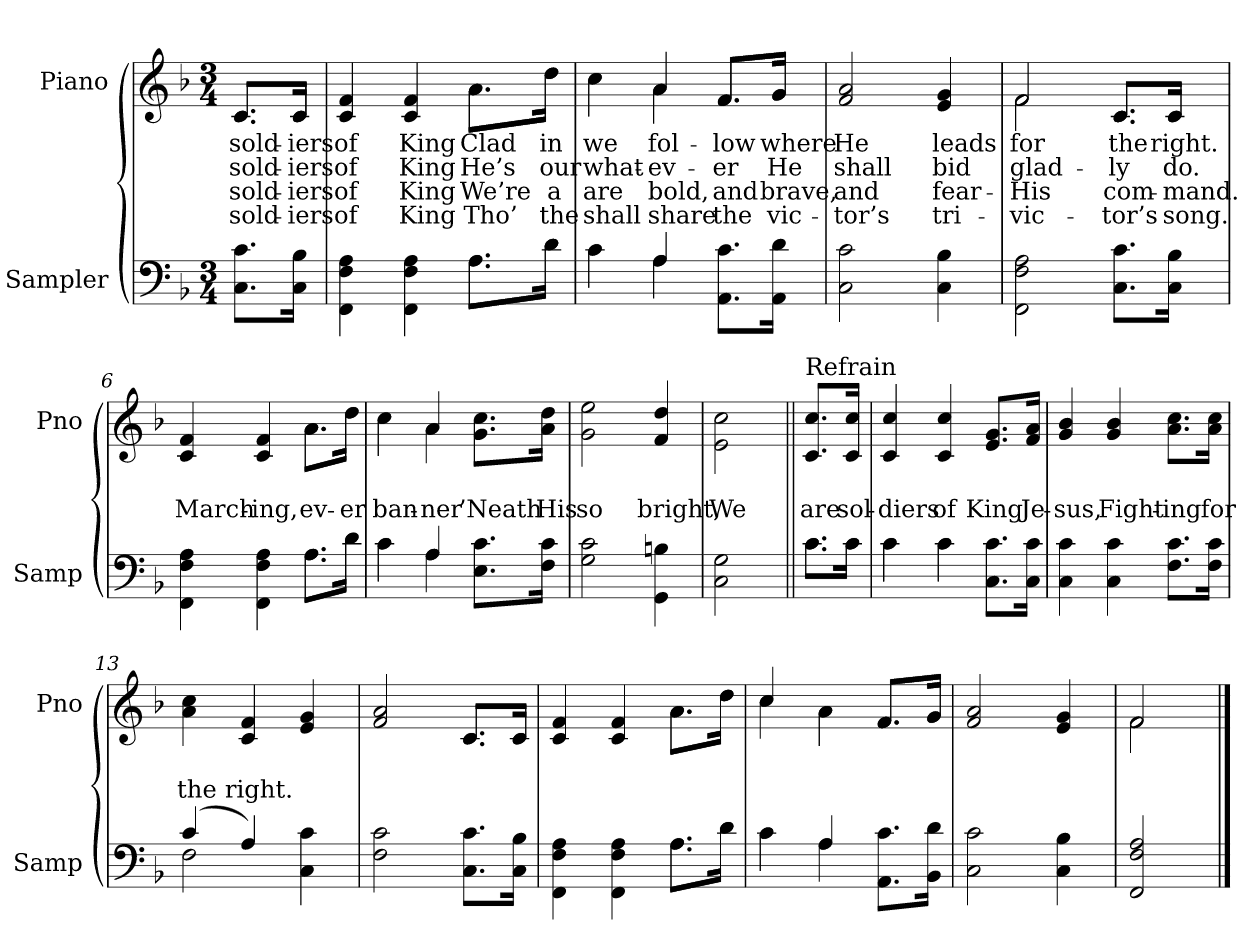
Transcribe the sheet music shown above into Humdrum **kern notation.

**kern	**kern	**text	**text	**text	**text
*part2	*part1	*part1	*part1	*part1	*part1
*staff2	*staff1	*staff1	*staff1	*staff1	*staff1
*I"Sampler	*I"Piano	*	*	*	*
*I'Samp	*I'Pno	*	*	*	*
*clefF4	*clefG2	*	*	*	*
*k[b-]	*k[b-]	*	*	*	*
*F:	*F:	*	*	*	*
*M3/4	*M3/4	*	*	*	*
=1	=1	=1	=1	=1	=1
*	*^	*	*	*	*
8.C\ 8.c\L	8.c/L	8.c/L	sold-	sold-	sold-	sold-
16C\ 16B-\Jk	16c/Jk	16c/Jk	-iers	-iers	-iers	-iers
=2	=2	=2	=2	=2	=2	=2
*^	*	*	*	*	*	*
4FF\ 4F\ 4A\	2ryy	4c 4f	2ryy	of	of	of	of
4FF\ 4F\ 4A\	.	4c 4f	.	King	King	King	King
8.A\L	8.A\L	8.a\L	8.a\L	Clad	He’s	We’re	Tho’
16d\Jk	16d\Jk	16dd\Jk	16dd\Jk	in	our	a	the
=3	=3	=3	=3	=3	=3	=3	=3
4c\	4c	4cc\	4cc	we	what-	are	shall
4A/	4A	4a/	4a	fol-	-ev-	bold,	share
8.AA\ 8.c\L	4ryy	8.f/L	8.f/L	-low	-er	and	the
16AA\ 16d\Jk	.	16g/Jk	16g/Jk	where	He	brave,	vic-
*v	*v	*	*	*	*	*	*
*	*v	*v	*	*	*	*
=4	=4	=4	=4	=4	=4
2C 2c	2f 2a	He	shall	and	-tor’s
4C 4B-	4e 4g	leads	bid	fear-	tri-
=5	=5	=5	=5	=5	=5
*	*^	*	*	*	*
2FF\ 2F\ 2A\	2f/	2f	for	glad-	His	vic-
8.C\ 8.c\L	8.c/L	8.c/L	the	-ly	com-	-tor’s
16C\ 16B-\Jk	16c/Jk	16c/Jk	right.	do.	-mand.	song.
=6	=6	=6	=6	=6	=6	=6
*^	*	*	*	*	*	*
4FF\ 4F\ 4A\	2ryy	4c 4f	2ryy	.	March-	.	.
4FF\ 4F\ 4A\	.	4c 4f	.	.	-ing,	.	.
8.A\L	8.A\L	8.a\L	8.a\L	.	ev-	.	.
16d\Jk	16d\Jk	16dd\Jk	16dd\Jk	.	-er	.	.
=7	=7	=7	=7	=7	=7	=7	=7
4c\	4c	4cc\	4cc	.	ban-	.	.
4A/	4A	4a/	4a	.	-ner	.	.
8.E\ 8.c\L	4ryy	8.g\ 8.cc\L	4ryy	.	’Neath	.	.
16F\ 16c\Jk	.	16a\ 16dd\Jk	.	.	His	.	.
*v	*v	*	*	*	*	*	*
*	*v	*v	*	*	*	*
=8	=8	=8	=8	=8	=8
2G 2c	2g 2ee	.	so	.	.
4GG 4Bn	4f 4dd	.	bright,	.	.
=9	=9	=9	=9	=9	=9
2C 2G	2e\ 2cc\	.	We	.	.
=10||	=10||	=10||	=10||	=10||	=10||
*^	*	*	*	*	*
!	!	!LO:TX:t=Refrain	!	!	!	!
8.c\L	8.c\L	8.c/ 8.cc/L	.	are	.	.
16c\Jk	16c\Jk	16c/ 16cc/Jk	.	sol-	.	.
=11	=11	=11	=11	=11	=11	=11
4c\	4c	4c 4cc	.	-diers	.	.
4c\	4c	4c 4cc	.	of	.	.
8.C\ 8.c\L	4ryy	8.e/ 8.g/L	.	King	.	.
16C\ 16c\Jk	.	16f/ 16a/Jk	.	Je-	.	.
*v	*v	*	*	*	*	*
=12	=12	=12	=12	=12	=12
4C 4c	4g 4b-	.	-sus,	.	.
4C 4c	4g 4b-	.	Fight-	.	.
8.F\ 8.c\L	8.a\ 8.cc\L	.	-ing	.	.
16F\ 16c\Jk	16a\ 16cc\Jk	.	for	.	.
=13	=13	=13	=13	=13	=13
*^	*	*	*	*	*
(4c/	2F	4a 4cc	.	the	.	.
4A/)	.	4c 4f	.	right.	.	.
4C 4c	4ryy	4e 4g	.	.	.	.
*v	*v	*	*	*	*	*
=14	=14	=14	=14	=14	=14
*	*^	*	*	*	*
2F 2c	2f 2a	2ryy	.	.	.	.
8.C\ 8.c\L	8.c/L	8.c/L	.	.	.	.
16C\ 16B-\Jk	16c/Jk	16c/Jk	.	.	.	.
=15	=15	=15	=15	=15	=15	=15
*^	*	*	*	*	*	*
4FF\ 4F\ 4A\	2ryy	4c 4f	2ryy	.	.	.	.
4FF\ 4F\ 4A\	.	4c 4f	.	.	.	.	.
8.A\L	8.A\L	8.a\L	8.a\L	.	.	.	.
16d\Jk	16d\Jk	16dd\Jk	16dd\Jk	.	.	.	.
=16	=16	=16	=16	=16	=16	=16	=16
4c\	4c	4cc/	4cc	.	.	.	.
4A/	4A	4a\	4a	.	.	.	.
8.AA\ 8.c\L	4ryy	8.f/L	8.f/L	.	.	.	.
16BB-\ 16d\Jk	.	16g/Jk	16g/Jk	.	.	.	.
*v	*v	*	*	*	*	*	*
*	*v	*v	*	*	*	*
=17	=17	=17	=17	=17	=17
2C 2c	2f 2a	.	.	.	.
4C 4B-	4e 4g	.	.	.	.
=18	=18	=18	=18	=18	=18
*	*^	*	*	*	*
2FF 2F 2A	2f/	2f	.	.	.	.
*	*v	*v	*	*	*	*
==	==	==	==	==	==
*-	*-	*-	*-	*-	*-
